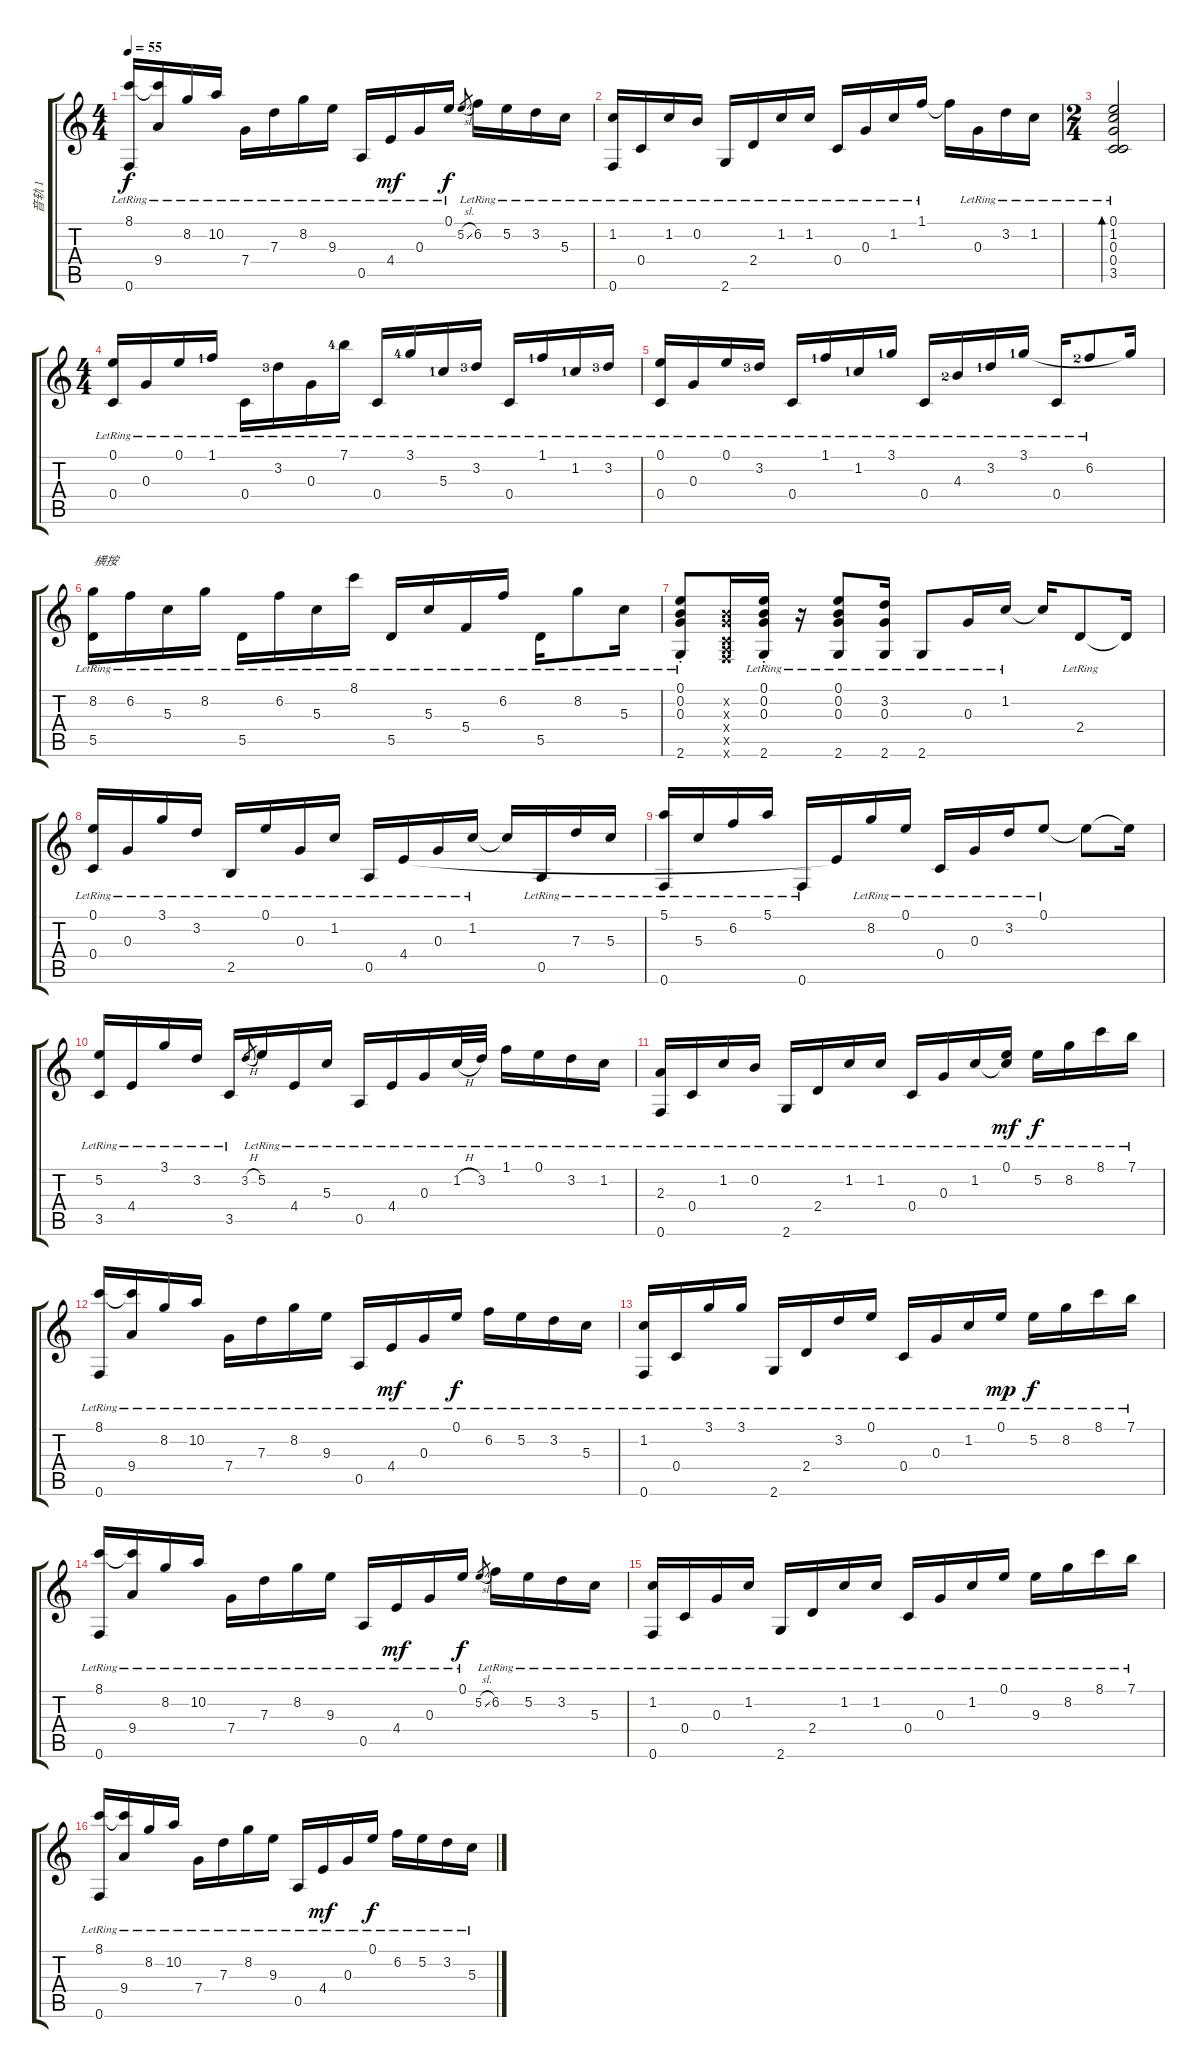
\track ("音轨 1" "音轨 1") {instrument acousticguitarsteel}
\staff {score tabs}
\tuning (E4 B3 G3 C3 A2 F2) {hide}
\ts (4 4)
\tempo 55
\clef g2
\ks c
(8.1{lr} 0.6{lr}).16{dy f} (8.1{t} 9.4{lr}).16 8.2{lr}.16 10.2{lr}.16 7.4{lr}.16 7.3{lr}.16 8.2{lr}.16 9.3{lr}.16 0.5{lr}.16 4.4{lr}.16{dy mf} 0.3{lr}.16 0.1{lr}.16{dy f} 5.2{sl}.8{gr} 6.2{lr}.16 5.2{lr}.16 3.2{lr}.16 5.3{lr}.16 |
(1.2{lr} 0.6{lr}).16 0.4{lr}.16 1.2{lr}.16 0.2{lr}.16 2.6{lr}.16 2.4{lr}.16 1.2{lr}.16 1.2{lr}.16 0.4{lr}.16 0.3{lr}.16 1.2{lr}.16 1.1{lr}.16 1.1{t}.16 0.3{lr}.16 3.2{lr}.16 1.2{lr}.16 |
\ts (2 4)
(0.1{lr} 1.2{lr} 0.3{lr} 0.4{lr} 3.5{lr}).2{bd 240} |
\ts (4 4)
(0.1{lr} 0.4{lr}).16 0.3{lr}.16 0.1{lr}.16 1.1{lr lf 2}.16 0.4{lr}.16 3.2{lr lf 4}.16 0.3{lr}.16 7.1{lr lf 5}.16 0.4{lr}.16 3.1{lr lf 5}.16 5.3{lr lf 2}.16 3.2{lr lf 4}.16 0.4{lr}.16 1.1{lr lf 2}.16 1.2{lr lf 2}.16 3.2{lr lf 4}.16 |
(0.1{lr} 0.4{lr}).16 0.3{lr}.16 0.1{lr}.16 3.2{lr lf 4}.16 0.4{lr}.16 1.1{lr lf 2}.16 1.2{lr lf 2}.16 3.1{lr lf 2}.16 0.4{lr}.16 4.3{lr lf 3}.16 3.2{lr lf 2}.16 3.1{lr lf 2}.16 0.4{lr}.16 6.2{lr lf 3}.8 3.1{t}.16 |
(8.2{lr} 5.5{lr}).16{txt "横按"} 6.2{lr}.16 5.3{lr}.16 8.2{lr}.16 5.5{lr}.16 6.2{lr}.16 5.3{lr}.16 8.1{lr}.16 5.5{lr}.16 5.3{lr}.16 5.4{lr}.16 6.2{lr}.16 5.5{lr}.16 8.2{lr}.8 5.3{lr}.16 |
(0.1{lr} 0.2{lr} 0.3{st lr} 2.6{lr}).8 (0.2{x} 0.3{x} 0.4{x} 0.5{x} 0.6{x}).16 (0.1{lr} 0.2{lr} 0.3{st lr} 2.6{lr}).16 r.16 (0.1{lr} 0.2{lr} 0.3{lr} 2.6{lr}).8 (3.2{lr} 0.3{lr} 2.6{lr}).16 2.6{lr}.8 0.3{lr}.16 1.2{lr}.16 1.2{t}.16 2.4{lr}.8 2.4{t}.16 |
(0.1{lr} 0.4{lr}).16 0.3{lr}.16 3.1{lr}.16 3.2{lr}.16 2.5{lr}.16 0.1{lr}.16 0.3{lr}.16 1.2{lr}.16 0.5{lr}.16 4.4{lr}.16 0.3{lr}.16 1.2{lr}.16 1.2{t}.16 0.5{lr}.16 7.3{lr}.16 5.3{lr}.16 |
(5.1{lr} 0.6{lr}).16 5.3{lr}.16 6.2{lr}.16 5.1{lr}.16 0.6{lr}.16 4.4{t}.16 8.2{lr}.16 0.1{lr}.16 0.4{lr}.16 0.3{lr}.16 3.2{lr}.16 0.1{lr}.8 0.1{t}.8 0.1{t}.16 |
(5.2{lr} 3.5{lr}).16 4.4{lr}.16 3.1{lr}.16 3.2{lr}.16 3.5{lr}.16 3.2{h}.8{gr} 5.2{lr}.16 4.4{lr}.16 5.3{lr}.16 0.5{lr}.16 4.4{lr}.16 0.3{lr}.16 1.2{h lr}.32 3.2{lr}.32 1.1{lr}.16 0.1{lr}.16 3.2{lr}.16 1.2{lr}.16 |
(2.3{lr} 0.6{lr}).16 0.4{lr}.16 1.2{lr}.16 0.2{lr}.16 2.6{lr}.16 2.4{lr}.16 1.2{lr}.16 1.2{lr}.16 0.4{lr}.16 0.3{lr}.16 1.2{lr}.16 (0.1{lr} 1.2{t}).16{dy mf} 5.2{lr}.16{dy f} 8.2{lr}.16 8.1{lr}.16 7.1{lr}.16 |
(8.1{lr} 0.6{lr}).16 (8.1{t} 9.4{lr}).16 8.2{lr}.16 10.2{lr}.16 7.4{lr}.16 7.3{lr}.16 8.2{lr}.16 9.3{lr}.16 0.5{lr}.16 4.4{lr}.16{dy mf} 0.3{lr}.16 0.1{lr}.16{dy f} 6.2{lr}.16 5.2{lr}.16 3.2{lr}.16 5.3{lr}.16 |
(1.2{lr} 0.6{lr}).16 0.4{lr}.16 3.1{lr}.16 3.1{lr}.16 2.6{lr}.16 2.4{lr}.16 3.2{lr}.16 0.1{lr}.16 0.4{lr}.16 0.3{lr}.16 1.2{lr}.16 0.1{lr}.16{dy mp} 5.2{lr}.16{dy f} 8.2{lr}.16 8.1{lr}.16 7.1{lr}.16 |
(8.1{lr} 0.6{lr}).16 (8.1{t} 9.4{lr}).16 8.2{lr}.16 10.2{lr}.16 7.4{lr}.16 7.3{lr}.16 8.2{lr}.16 9.3{lr}.16 0.5{lr}.16 4.4{lr}.16{dy mf} 0.3{lr}.16 0.1{lr}.16{dy f} 5.2{sl}.8{gr} 6.2{lr}.16 5.2{lr}.16 3.2{lr}.16 5.3{lr}.16 |
(1.2{lr} 0.6{lr}).16 0.4{lr}.16 0.3{lr}.16 1.2{lr}.16 2.6{lr}.16 2.4{lr}.16 1.2{lr}.16 1.2{lr}.16 0.4{lr}.16 0.3{lr}.16 1.2{lr}.16 0.1{lr}.16 9.3{lr}.16 8.2{lr}.16 8.1{lr}.16 7.1{lr}.16 |
(8.1{lr} 0.6{lr}).16 (8.1{t} 9.4{lr}).16 8.2{lr}.16 10.2{lr}.16 7.4{lr}.16 7.3{lr}.16 8.2{lr}.16 9.3{lr}.16 0.5{lr}.16 4.4{lr}.16{dy mf} 0.3{lr}.16 0.1{lr}.16{dy f} 6.2{lr}.16 5.2{lr}.16 3.2{lr}.16 5.3{lr}.16
